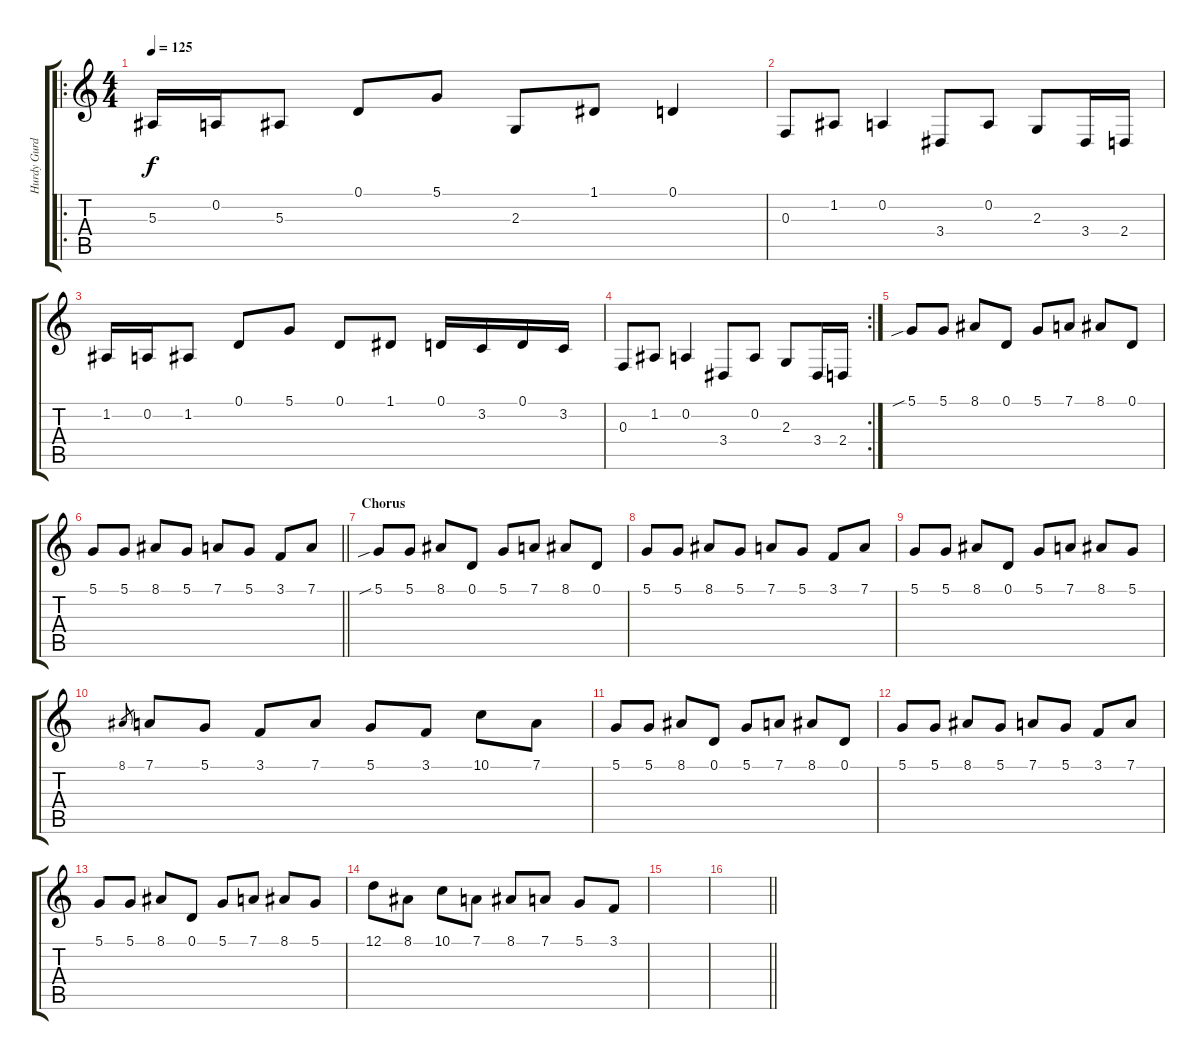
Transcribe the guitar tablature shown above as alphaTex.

\track ("Hurdy Gurdy" "Hurdy Gurd") {instrument fiddle}
\staff {score tabs}
\tuning (D4 A3 F3 C3 G2 D2) {hide}
\ro
\ts (4 4)
\tempo 125
\clef g2
\ks c
5.3.16{dy f} 0.2.16 5.3.8 0.1.8 5.1.8 2.3.8 1.1.8 0.1.4 |
0.3.8 1.2.8 0.2.4 3.4.8 0.2.8 2.3.8 3.4.16 2.4.16 |
1.2.16 0.2.16 1.2.8 0.1.8 5.1.8 0.1.8 1.1.8 0.1.16 3.2.16 0.1.16 3.2.16 |
\rc 2
0.3.8 1.2.8 0.2.4 3.4.8 0.2.8 2.3.8 3.4.16 2.4.16 |
5.1{sib}.8 5.1.8 8.1.8 0.1.8 5.1.8 7.1.8 8.1.8 0.1.8 |
\barLineRight lightlight
5.1.8 5.1.8 8.1.8 5.1.8 7.1.8 5.1.8 3.1.8 7.1.8 |
\section ("" "Chorus")
5.1{sib}.8 5.1.8 8.1.8 0.1.8 5.1.8 7.1.8 8.1.8 0.1.8 |
5.1.8 5.1.8 8.1.8 5.1.8 7.1.8 5.1.8 3.1.8 7.1.8 |
5.1.8 5.1.8 8.1.8 0.1.8 5.1.8 7.1.8 8.1.8 5.1.8 |
8.1.8{gr} 7.1.8 5.1.8 3.1.8 7.1.8 5.1.8 3.1.8 10.1.8 7.1.8 |
5.1.8 5.1.8 8.1.8 0.1.8 5.1.8 7.1.8 8.1.8 0.1.8 |
5.1.8 5.1.8 8.1.8 5.1.8 7.1.8 5.1.8 3.1.8 7.1.8 |
5.1.8 5.1.8 8.1.8 0.1.8 5.1.8 7.1.8 8.1.8 5.1.8 |
12.1.8 8.1.8 10.1.8 7.1.8 8.1.8 7.1.8 5.1.8 3.1.8 |
|
\barLineRight lightlight
